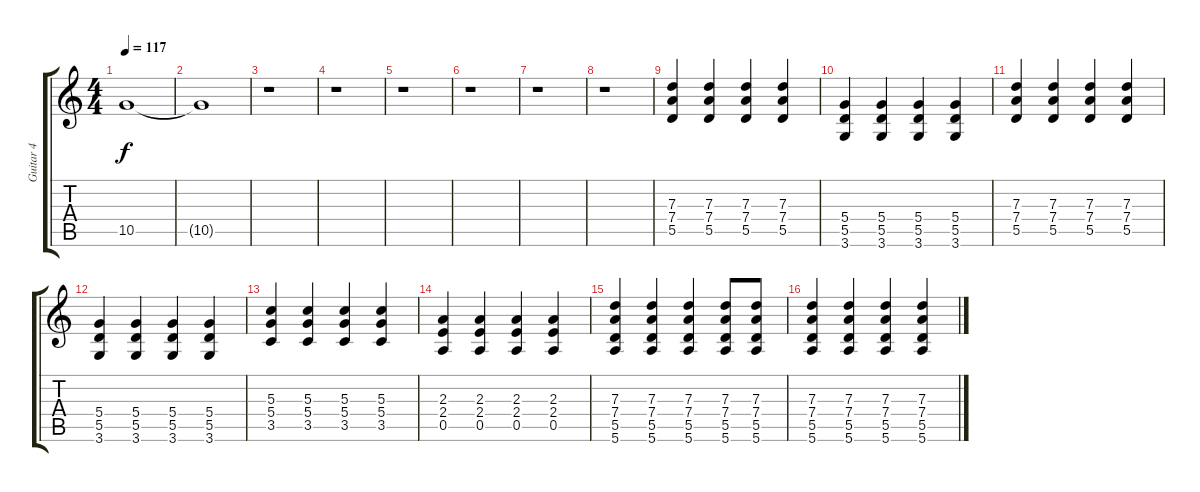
\track ("Guitar 4" "Guitar 4") {instrument overdrivenguitar}
\staff {score tabs}
\tuning (E4 B3 G3 D3 A2 E2) {hide}
\ts (4 4)
\tempo 117
\clef g2
\ks c
10.5{t}.1{dy f} |
10.5{t}.1 |
r.1 |
r.1 |
r.1 |
r.1 |
r.1 |
r.1 |
(7.3 7.4 5.5).4 (7.3 7.4 5.5).4 (7.3 7.4 5.5).4 (7.3 7.4 5.5).4 |
(5.4 5.5 3.6).4 (5.4 5.5 3.6).4 (5.4 5.5 3.6).4 (5.4 5.5 3.6).4 |
(7.3 7.4 5.5).4 (7.3 7.4 5.5).4 (7.3 7.4 5.5).4 (7.3 7.4 5.5).4 |
(5.4 5.5 3.6).4 (5.4 5.5 3.6).4 (5.4 5.5 3.6).4 (5.4 5.5 3.6).4 |
(5.3 5.4 3.5).4 (5.3 5.4 3.5).4 (5.3 5.4 3.5).4 (5.3 5.4 3.5).4 |
(2.3 2.4 0.5).4 (2.3 2.4 0.5).4 (2.3 2.4 0.5).4 (2.3 2.4 0.5).4 |
(7.3 7.4 5.5 5.6).4 (7.3 7.4 5.5 5.6).4 (7.3 7.4 5.5 5.6).4 (7.3 7.4 5.5 5.6).8 (7.3 7.4 5.5 5.6).8 |
(7.3 7.4 5.5 5.6).4 (7.3 7.4 5.5 5.6).4 (7.3 7.4 5.5 5.6).4 (7.3 7.4 5.5 5.6).4
